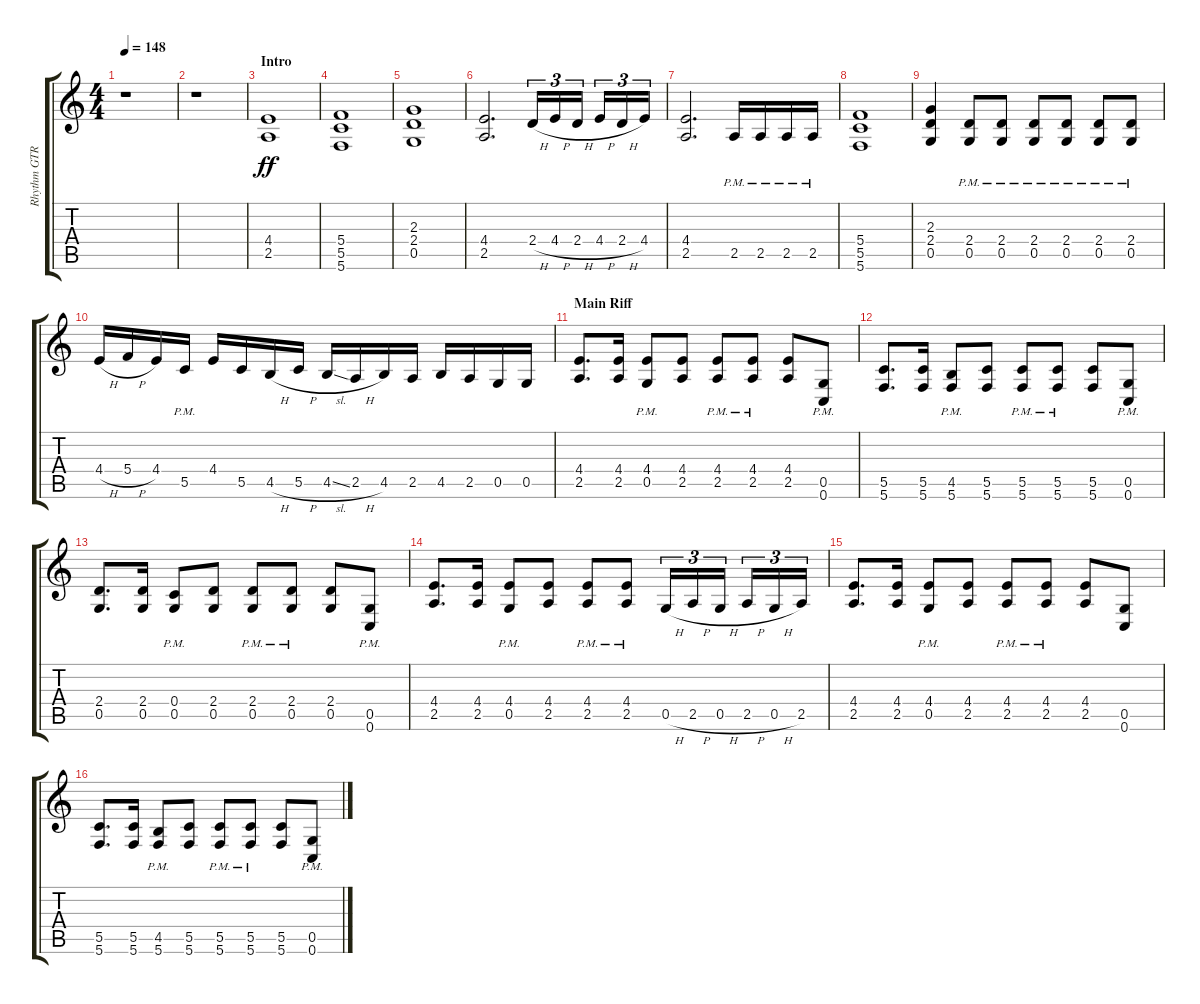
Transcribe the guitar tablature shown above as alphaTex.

\track ("Rhythm GTR 1" "Rhythm GTR") {instrument overdrivenguitar}
\staff {score tabs}
\tuning (D4 A3 F3 C3 G2 C2) {hide}
\ts (4 4)
\tempo 148
\clef g2
\ks aminor
r.1{dy ff instrument overdrivenguitar} |
r.1 |
\section ("" "Intro")
(4.4 2.5).1 |
(5.4 5.5 5.6).1 |
(2.3 2.4 0.5).1 |
(4.4 2.5).2{d} 2.4{h}.16{tu (3 2)} 4.4{h}.16{tu (3 2)} 2.4{h}.16{tu (3 2)} 4.4{h}.16{tu (3 2)} 2.4{h}.16{tu (3 2)} 4.4.16{tu (3 2)} |
(4.4 2.5).2{d} 2.5{pm}.16 2.5{pm}.16 2.5{pm}.16 2.5{pm}.16 |
(5.4 5.5 5.6).1 |
(2.3 2.4 0.5).4 (2.4{pm} 0.5{pm}).8 (2.4{pm} 0.5{pm}).8 (2.4{pm} 0.5{pm}).8 (2.4{pm} 0.5{pm}).8 (2.4{pm} 0.5{pm}).8 (2.4{pm} 0.5{pm}).8 |
4.4{h}.16 5.4{h}.16 4.4.16 5.5{pm}.16 4.4.16 5.5.16 4.5{h}.16 5.5{h}.16 4.5{sl}.16 2.5{h}.16 4.5.16 2.5.16 4.5.16 2.5.16 0.5.16 0.5.16 |
\section ("" "Main Riff")
(4.4 2.5).8{d} (4.4 2.5).16 (4.4{pm} 0.5{pm}).8 (4.4 2.5).8 (4.4{pm} 2.5{pm}).8 (4.4{pm} 2.5{pm}).8 (4.4 2.5).8 (0.5{pm} 0.6{pm}).8 |
(5.5 5.6).8{d} (5.5 5.6).16 (4.5{pm} 5.6{pm}).8 (5.5 5.6).8 (5.5{pm} 5.6{pm}).8 (5.5{pm} 5.6{pm}).8 (5.5 5.6).8 (0.5{pm} 0.6{pm}).8 |
(2.4 0.5).8{d} (2.4 0.5).16 (0.4{pm} 0.5{pm}).8 (2.4 0.5).8 (2.4{pm} 0.5{pm}).8 (2.4{pm} 0.5{pm}).8 (2.4 0.5).8 (0.5{pm} 0.6{pm}).8 |
(4.4 2.5).8{d} (4.4 2.5).16 (4.4{pm} 0.5{pm}).8 (4.4 2.5).8 (4.4{pm} 2.5{pm}).8 (4.4{pm} 2.5{pm}).8 0.5{h}.16{tu (3 2)} 2.5{h}.16{tu (3 2)} 0.5{h}.16{tu (3 2)} 2.5{h}.16{tu (3 2)} 0.5{h}.16{tu (3 2)} 2.5.16{tu (3 2)} |
(4.4 2.5).8{d} (4.4 2.5).16 (4.4{pm} 0.5{pm}).8 (4.4 2.5).8 (4.4{pm} 2.5{pm}).8 (4.4{pm} 2.5{pm}).8 (4.4 2.5).8 (0.5 0.6).8 |
(5.5 5.6).8{d} (5.5 5.6).16 (4.5{pm} 5.6{pm}).8 (5.5 5.6).8 (5.5{pm} 5.6{pm}).8 (5.5{pm} 5.6{pm}).8 (5.5 5.6).8 (0.5{pm} 0.6{pm}).8
